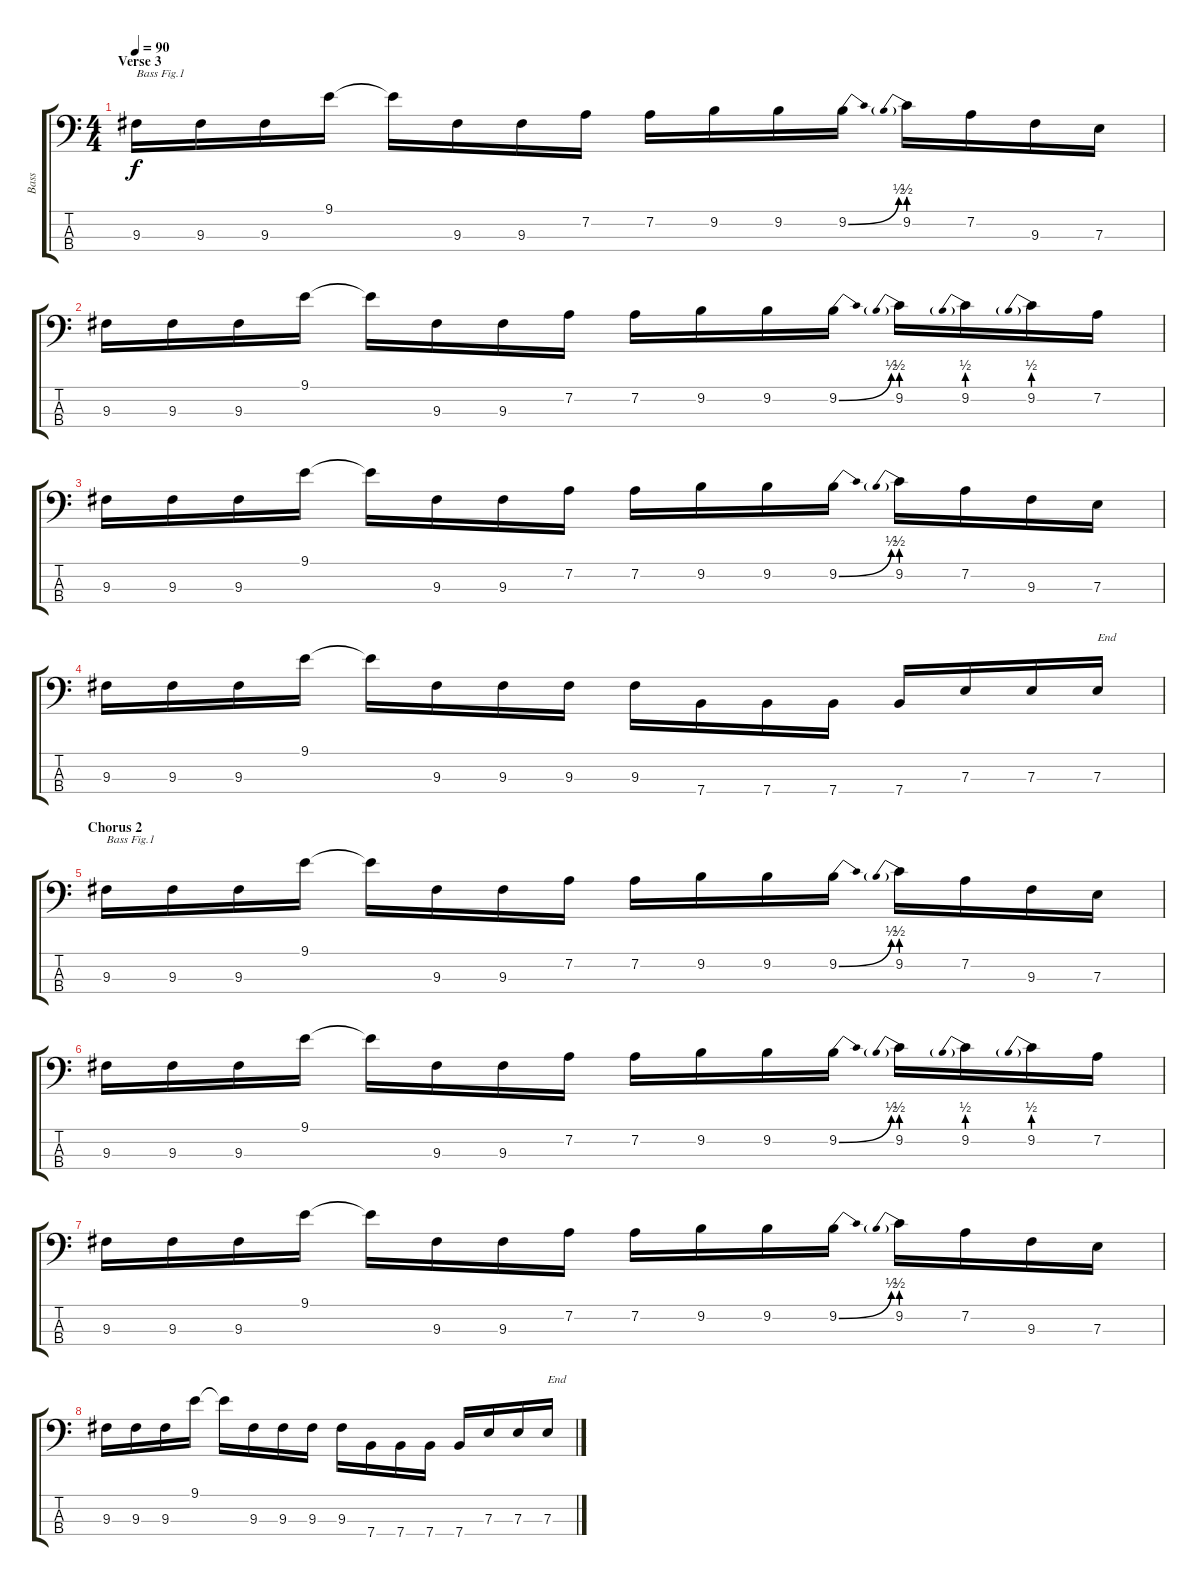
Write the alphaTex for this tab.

\track ("Bass" "Bass") {instrument electricbassfinger}
\staff {score tabs}
\tuning (G2 D2 A1 E1) {hide}
\ts (4 4)
\section ("" "Verse 3")
\tempo 90
\clef f4
\ks c
9.3.16{txt "Bass Fig.1" dy f} 9.3.16 9.3.16 9.1.16 9.1{t}.16 9.3.16 9.3.16 7.2.16 7.2.16 9.2.16 9.2.16 9.2{be (bend 0 0 60 2)}.16 9.2{be (prebend 0 2 60 2)}.16 7.2.16 9.3.16 7.3.16 |
9.3.16 9.3.16 9.3.16 9.1.16 9.1{t}.16 9.3.16 9.3.16 7.2.16 7.2.16 9.2.16 9.2.16 9.2{be (bend 0 0 60 2)}.16 9.2{be (prebend 0 2 60 2)}.16 9.2{be (prebend 0 2 60 2)}.16 9.2{be (prebend 0 2 60 2)}.16 7.2.16 |
9.3.16 9.3.16 9.3.16 9.1.16 9.1{t}.16 9.3.16 9.3.16 7.2.16 7.2.16 9.2.16 9.2.16 9.2{be (bend 0 0 60 2)}.16 9.2{be (prebend 0 2 60 2)}.16 7.2.16 9.3.16 7.3.16 |
9.3.16 9.3.16 9.3.16 9.1.16 9.1{t}.16 9.3.16 9.3.16 9.3.16 9.3.16 7.4.16 7.4.16 7.4.16 7.4.16 7.3.16 7.3.16 7.3.16{txt "End"} |
\section ("" "Chorus 2")
9.3.16{txt "Bass Fig.1"} 9.3.16 9.3.16 9.1.16 9.1{t}.16 9.3.16 9.3.16 7.2.16 7.2.16 9.2.16 9.2.16 9.2{be (bend 0 0 60 2)}.16 9.2{be (prebend 0 2 60 2)}.16 7.2.16 9.3.16 7.3.16 |
9.3.16 9.3.16 9.3.16 9.1.16 9.1{t}.16 9.3.16 9.3.16 7.2.16 7.2.16 9.2.16 9.2.16 9.2{be (bend 0 0 60 2)}.16 9.2{be (prebend 0 2 60 2)}.16 9.2{be (prebend 0 2 60 2)}.16 9.2{be (prebend 0 2 60 2)}.16 7.2.16 |
9.3.16 9.3.16 9.3.16 9.1.16 9.1{t}.16 9.3.16 9.3.16 7.2.16 7.2.16 9.2.16 9.2.16 9.2{be (bend 0 0 60 2)}.16 9.2{be (prebend 0 2 60 2)}.16 7.2.16 9.3.16 7.3.16 |
9.3.16 9.3.16 9.3.16 9.1.16 9.1{t}.16 9.3.16 9.3.16 9.3.16 9.3.16 7.4.16 7.4.16 7.4.16 7.4.16 7.3.16 7.3.16 7.3.16{txt "End"}
